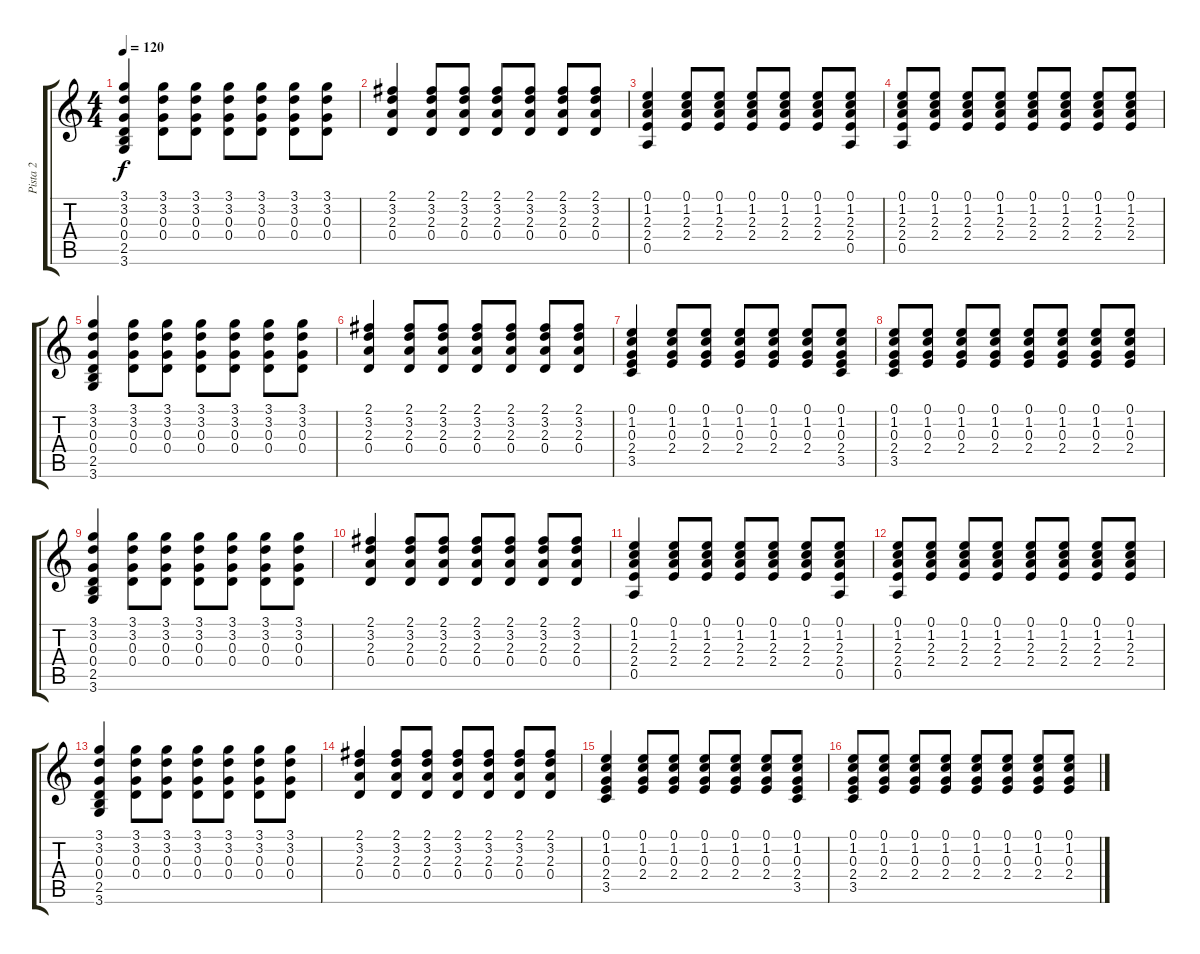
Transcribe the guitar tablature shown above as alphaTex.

\track ("Pista 2" "Pista 2") {instrument acousticguitarsteel}
\staff {score tabs}
\tuning (E4 B3 G3 D3 A2 E2) {hide}
\ts (4 4)
\tempo 120
\clef g2
\ks c
(3.1 3.2 0.3 0.4 2.5 3.6).4{dy f} (3.1 3.2 0.3 0.4).8 (3.1 3.2 0.3 0.4).8 (3.1 3.2 0.3 0.4).8 (3.1 3.2 0.3 0.4).8 (3.1 3.2 0.3 0.4).8 (3.1 3.2 0.3 0.4).8 |
(2.1 3.2 2.3 0.4).4 (2.1 3.2 2.3 0.4).8 (2.1 3.2 2.3 0.4).8 (2.1 3.2 2.3 0.4).8 (2.1 3.2 2.3 0.4).8 (2.1 3.2 2.3 0.4).8 (2.1 3.2 2.3 0.4).8 |
(0.1 1.2 2.3 2.4 0.5).4 (0.1 1.2 2.3 2.4).8 (0.1 1.2 2.3 2.4).8 (0.1 1.2 2.3 2.4).8 (0.1 1.2 2.3 2.4).8 (0.1 1.2 2.3 2.4).8 (0.1 1.2 2.3 2.4 0.5).8 |
(0.1 1.2 2.3 2.4 0.5).8 (0.1 1.2 2.3 2.4).8 (0.1 1.2 2.3 2.4).8 (0.1 1.2 2.3 2.4).8 (0.1 1.2 2.3 2.4).8 (0.1 1.2 2.3 2.4).8 (0.1 1.2 2.3 2.4).8 (0.1 1.2 2.3 2.4).8 |
(3.1 3.2 0.3 0.4 2.5 3.6).4 (3.1 3.2 0.3 0.4).8 (3.1 3.2 0.3 0.4).8 (3.1 3.2 0.3 0.4).8 (3.1 3.2 0.3 0.4).8 (3.1 3.2 0.3 0.4).8 (3.1 3.2 0.3 0.4).8 |
(2.1 3.2 2.3 0.4).4 (2.1 3.2 2.3 0.4).8 (2.1 3.2 2.3 0.4).8 (2.1 3.2 2.3 0.4).8 (2.1 3.2 2.3 0.4).8 (2.1 3.2 2.3 0.4).8 (2.1 3.2 2.3 0.4).8 |
(0.1 1.2 0.3 2.4 3.5).4 (0.1 1.2 0.3 2.4).8 (0.1 1.2 0.3 2.4).8 (0.1 1.2 0.3 2.4).8 (0.1 1.2 0.3 2.4).8 (0.1 1.2 0.3 2.4).8 (0.1 1.2 0.3 2.4 3.5).8 |
(0.1 1.2 0.3 2.4 3.5).8 (0.1 1.2 0.3 2.4).8 (0.1 1.2 0.3 2.4).8 (0.1 1.2 0.3 2.4).8 (0.1 1.2 0.3 2.4).8 (0.1 1.2 0.3 2.4).8 (0.1 1.2 0.3 2.4).8 (0.1 1.2 0.3 2.4).8 |
(3.1 3.2 0.3 0.4 2.5 3.6).4 (3.1 3.2 0.3 0.4).8 (3.1 3.2 0.3 0.4).8 (3.1 3.2 0.3 0.4).8 (3.1 3.2 0.3 0.4).8 (3.1 3.2 0.3 0.4).8 (3.1 3.2 0.3 0.4).8 |
(2.1 3.2 2.3 0.4).4 (2.1 3.2 2.3 0.4).8 (2.1 3.2 2.3 0.4).8 (2.1 3.2 2.3 0.4).8 (2.1 3.2 2.3 0.4).8 (2.1 3.2 2.3 0.4).8 (2.1 3.2 2.3 0.4).8 |
(0.1 1.2 2.3 2.4 0.5).4 (0.1 1.2 2.3 2.4).8 (0.1 1.2 2.3 2.4).8 (0.1 1.2 2.3 2.4).8 (0.1 1.2 2.3 2.4).8 (0.1 1.2 2.3 2.4).8 (0.1 1.2 2.3 2.4 0.5).8 |
(0.1 1.2 2.3 2.4 0.5).8 (0.1 1.2 2.3 2.4).8 (0.1 1.2 2.3 2.4).8 (0.1 1.2 2.3 2.4).8 (0.1 1.2 2.3 2.4).8 (0.1 1.2 2.3 2.4).8 (0.1 1.2 2.3 2.4).8 (0.1 1.2 2.3 2.4).8 |
(3.1 3.2 0.3 0.4 2.5 3.6).4 (3.1 3.2 0.3 0.4).8 (3.1 3.2 0.3 0.4).8 (3.1 3.2 0.3 0.4).8 (3.1 3.2 0.3 0.4).8 (3.1 3.2 0.3 0.4).8 (3.1 3.2 0.3 0.4).8 |
(2.1 3.2 2.3 0.4).4 (2.1 3.2 2.3 0.4).8 (2.1 3.2 2.3 0.4).8 (2.1 3.2 2.3 0.4).8 (2.1 3.2 2.3 0.4).8 (2.1 3.2 2.3 0.4).8 (2.1 3.2 2.3 0.4).8 |
(0.1 1.2 0.3 2.4 3.5).4 (0.1 1.2 0.3 2.4).8 (0.1 1.2 0.3 2.4).8 (0.1 1.2 0.3 2.4).8 (0.1 1.2 0.3 2.4).8 (0.1 1.2 0.3 2.4).8 (0.1 1.2 0.3 2.4 3.5).8 |
(0.1 1.2 0.3 2.4 3.5).8 (0.1 1.2 0.3 2.4).8 (0.1 1.2 0.3 2.4).8 (0.1 1.2 0.3 2.4).8 (0.1 1.2 0.3 2.4).8 (0.1 1.2 0.3 2.4).8 (0.1 1.2 0.3 2.4).8 (0.1 1.2 0.3 2.4).8
